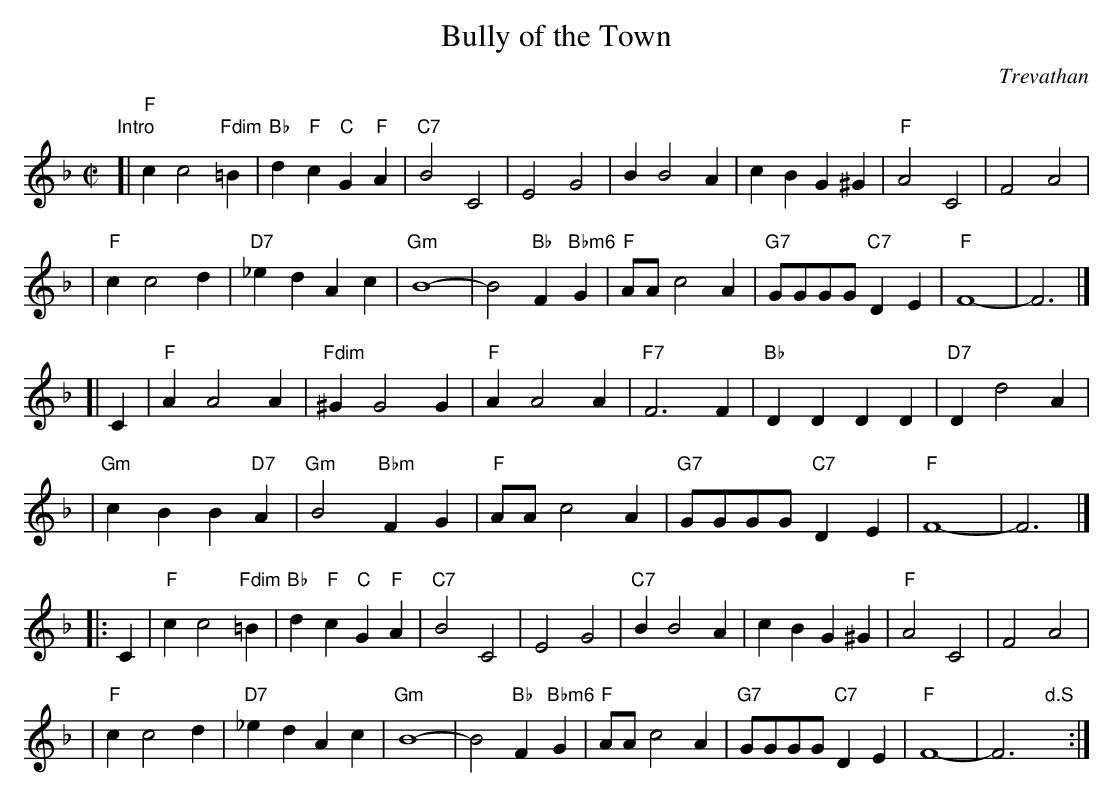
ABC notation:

X:1
T: Bully of the Town
C: Trevathan
M: C|
K: F
"Intro"\
[|"F"c2 c4 "Fdim"=B2 | "Bb"d2"F"c2 "C"G2"F"A2 | "C7"B4 C4 | E4 G4 \
|    B2 B4 A2 | c2B2 G2^G2 | "F"A4 C4 | F4 A4 |
| "F"c2 c4 d2 | "D7"_e2d2 A2c2 | "Gm"B8- | B4 "Bb"F2 "Bbm6"G2 \
| "F"AA c4 A2 | "G7"GGGG "C7"D2E2 | "F"F8- | F6 |]
!SEGNO!\
[|C2 \
| "F"A2 A4 A2 | "Fdim"^G2 G4 G2 | "F"A2 A4 A2 | "F7"F6 F2 \
| "Bb"D2D2 D2D2 | "D7"D2 d4 A2 |
| "Gm"c2B2 B2"D7"A2 | "Gm"B4 "Bbm"F2G2 \
| "F"AA c4 A2 | "G7"GGGG "C7"D2E2 | "F"F8- | F6 |]
|: C2 \
| "F"c2 c4 "Fdim"=B2 | "Bb"d2"F"c2 "C"G2"F"A2 | "C7"B4 C4 | E4 G4 \
| "C7"B2 B4 A2 | c2B2 G2^G2 | "F"A4 C4 | F4 A4 |
| "F"c2 c4 d2 | "D7"_e2d2 A2c2 | "Gm"B8- | B4 "Bb"F2 "Bbm6"G2 \
| "F"AA c4 A2 | "G7"GGGG "C7"D2E2 | "F"F8- | F6 "d.S"y:|
